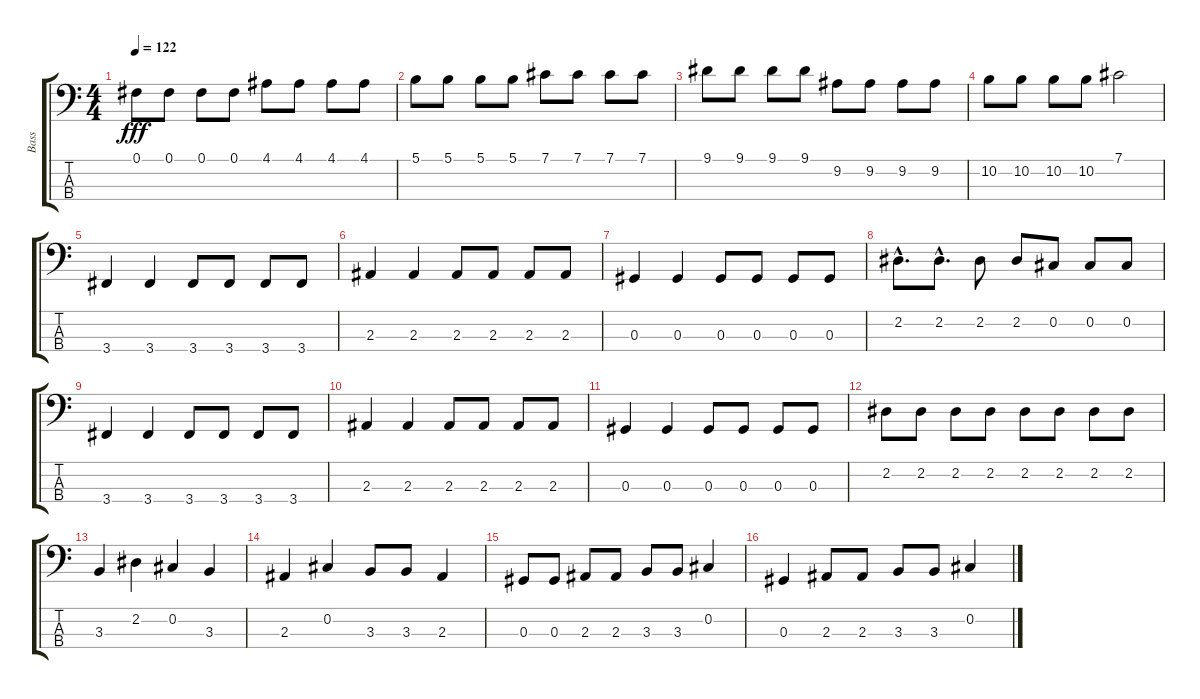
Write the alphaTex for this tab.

\track ("Bass" "Bass") {instrument electricbassfinger}
\staff {score tabs}
\tuning (Gb2 Db2 Ab1 Eb1) {hide}
\ts (4 4)
\tempo 122
\clef f4
\ks c
0.1.8{dy fff} 0.1.8 0.1.8 0.1.8 4.1.8 4.1.8 4.1.8 4.1.8 |
5.1.8 5.1.8 5.1.8 5.1.8 7.1.8 7.1.8 7.1.8 7.1.8 |
9.1.8 9.1.8 9.1.8 9.1.8 9.2.8 9.2.8 9.2.8 9.2.8 |
10.2.8 10.2.8 10.2.8 10.2.8 7.1.2 |
3.4.4 3.4.4 3.4.8 3.4.8 3.4.8 3.4.8 |
2.3.4 2.3.4 2.3.8 2.3.8 2.3.8 2.3.8 |
0.3.4 0.3.4 0.3.8 0.3.8 0.3.8 0.3.8 |
2.2{hac}.8{d} 2.2{hac}.8{d} 2.2.8 2.2.8 0.2.8 0.2.8 0.2.8 |
3.4.4 3.4.4 3.4.8 3.4.8 3.4.8 3.4.8 |
2.3.4 2.3.4 2.3.8 2.3.8 2.3.8 2.3.8 |
0.3.4 0.3.4 0.3.8 0.3.8 0.3.8 0.3.8 |
2.2.8 2.2.8 2.2.8 2.2.8 2.2.8 2.2.8 2.2.8 2.2.8 |
3.3.4 2.2.4 0.2.4 3.3.4 |
2.3.4 0.2.4 3.3.8 3.3.8 2.3.4 |
0.3.8 0.3.8 2.3.8 2.3.8 3.3.8 3.3.8 0.2.4 |
0.3.4 2.3.8 2.3.8 3.3.8 3.3.8 0.2.4
